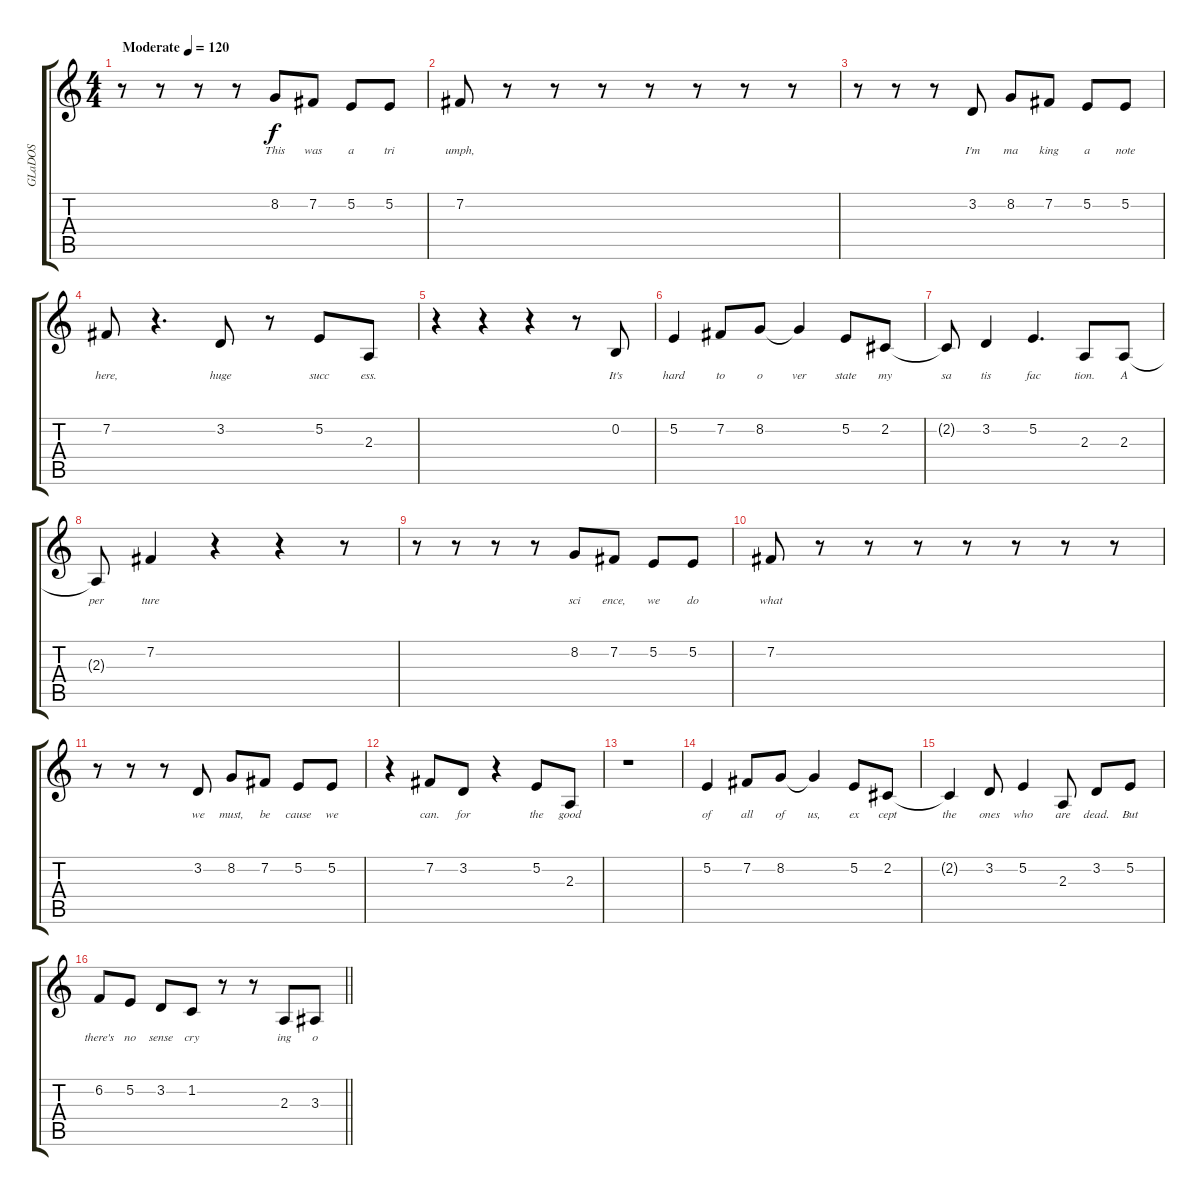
\track ("GLaDOS" "GLaDOS") {instrument electricpiano1}
\staff {score tabs}
\tuning (E4 B3 G3 D3 A2 E2) {hide}
\ts (4 4)
\tempo (120 "Moderate")
\clef g2
\ks c
r.8{dy f instrument electricpiano1} r.8 r.8 r.8 8.2.8{lyrics (0 "This") lyrics (1 "") lyrics (2 "") lyrics (3 "") lyrics (4 "")} 7.2.8{lyrics (0 "was") lyrics (1 "") lyrics (2 "") lyrics (3 "") lyrics (4 "")} 5.2.8{lyrics (0 "a") lyrics (1 "") lyrics (2 "") lyrics (3 "") lyrics (4 "")} 5.2.8{lyrics (0 "tri") lyrics (1 "") lyrics (2 "") lyrics (3 "") lyrics (4 "")} |
7.2.8{lyrics (0 "umph,") lyrics (1 "") lyrics (2 "") lyrics (3 "") lyrics (4 "")} r.8 r.8 r.8 r.8 r.8 r.8 r.8 |
r.8 r.8 r.8 3.2.8{lyrics (0 "I'm") lyrics (1 "") lyrics (2 "") lyrics (3 "") lyrics (4 "")} 8.2.8{lyrics (0 "ma") lyrics (1 "") lyrics (2 "") lyrics (3 "") lyrics (4 "")} 7.2.8{lyrics (0 "king") lyrics (1 "") lyrics (2 "") lyrics (3 "") lyrics (4 "")} 5.2.8{lyrics (0 "a") lyrics (1 "") lyrics (2 "") lyrics (3 "") lyrics (4 "")} 5.2.8{lyrics (0 "note") lyrics (1 "") lyrics (2 "") lyrics (3 "") lyrics (4 "")} |
7.2.8{lyrics (0 "here,") lyrics (1 "") lyrics (2 "") lyrics (3 "") lyrics (4 "")} r.4{d} 3.2.8{lyrics (0 "huge") lyrics (1 "") lyrics (2 "") lyrics (3 "") lyrics (4 "")} r.8 5.2.8{lyrics (0 "succ") lyrics (1 "") lyrics (2 "") lyrics (3 "") lyrics (4 "")} 2.3.8{lyrics (0 "ess.") lyrics (1 "") lyrics (2 "") lyrics (3 "") lyrics (4 "")} |
r.4 r.4 r.4 r.8 0.2.8{lyrics (0 "It's") lyrics (1 "") lyrics (2 "") lyrics (3 "") lyrics (4 "")} |
5.2.4{lyrics (0 "hard") lyrics (1 "") lyrics (2 "") lyrics (3 "") lyrics (4 "")} 7.2.8{lyrics (0 "to") lyrics (1 "") lyrics (2 "") lyrics (3 "") lyrics (4 "")} 8.2.8{lyrics (0 "o") lyrics (1 "") lyrics (2 "") lyrics (3 "") lyrics (4 "")} 8.2{t}.4{lyrics (0 "ver") lyrics (1 "") lyrics (2 "") lyrics (3 "") lyrics (4 "")} 5.2.8{lyrics (0 "state") lyrics (1 "") lyrics (2 "") lyrics (3 "") lyrics (4 "")} 2.2.8{lyrics (0 "my") lyrics (1 "") lyrics (2 "") lyrics (3 "") lyrics (4 "")} |
2.2{t}.8{lyrics (0 "sa") lyrics (1 "") lyrics (2 "") lyrics (3 "") lyrics (4 "")} 3.2.4{lyrics (0 "tis") lyrics (1 "") lyrics (2 "") lyrics (3 "") lyrics (4 "")} 5.2.4{d lyrics (0 "fac") lyrics (1 "") lyrics (2 "") lyrics (3 "") lyrics (4 "")} 2.3.8{lyrics (0 "tion.") lyrics (1 "") lyrics (2 "") lyrics (3 "") lyrics (4 "")} 2.3.8{lyrics (0 "A") lyrics (1 "") lyrics (2 "") lyrics (3 "") lyrics (4 "")} |
2.3{t}.8{lyrics (0 "per") lyrics (1 "") lyrics (2 "") lyrics (3 "") lyrics (4 "")} 7.2.4{lyrics (0 "ture") lyrics (1 "") lyrics (2 "") lyrics (3 "") lyrics (4 "")} r.4 r.4 r.8 |
r.8 r.8 r.8 r.8 8.2.8{lyrics (0 "sci") lyrics (1 "") lyrics (2 "") lyrics (3 "") lyrics (4 "")} 7.2.8{lyrics (0 "ence,") lyrics (1 "") lyrics (2 "") lyrics (3 "") lyrics (4 "")} 5.2.8{lyrics (0 "we") lyrics (1 "") lyrics (2 "") lyrics (3 "") lyrics (4 "")} 5.2.8{lyrics (0 "do") lyrics (1 "") lyrics (2 "") lyrics (3 "") lyrics (4 "")} |
7.2.8{lyrics (0 "what") lyrics (1 "") lyrics (2 "") lyrics (3 "") lyrics (4 "")} r.8 r.8 r.8 r.8 r.8 r.8 r.8 |
r.8 r.8 r.8 3.2.8{lyrics (0 "we") lyrics (1 "") lyrics (2 "") lyrics (3 "") lyrics (4 "")} 8.2.8{lyrics (0 "must,") lyrics (1 "") lyrics (2 "") lyrics (3 "") lyrics (4 "")} 7.2.8{lyrics (0 "be") lyrics (1 "") lyrics (2 "") lyrics (3 "") lyrics (4 "")} 5.2.8{lyrics (0 "cause") lyrics (1 "") lyrics (2 "") lyrics (3 "") lyrics (4 "")} 5.2.8{lyrics (0 "we") lyrics (1 "") lyrics (2 "") lyrics (3 "") lyrics (4 "")} |
r.4 7.2.8{lyrics (0 "can.") lyrics (1 "") lyrics (2 "") lyrics (3 "") lyrics (4 "")} 3.2.8{lyrics (0 "for") lyrics (1 "") lyrics (2 "") lyrics (3 "") lyrics (4 "")} r.4 5.2.8{lyrics (0 "the") lyrics (1 "") lyrics (2 "") lyrics (3 "") lyrics (4 "")} 2.3.8{lyrics (0 "good") lyrics (1 "") lyrics (2 "") lyrics (3 "") lyrics (4 "")} |
r.1 |
5.2.4{lyrics (0 "of") lyrics (1 "") lyrics (2 "") lyrics (3 "") lyrics (4 "")} 7.2.8{lyrics (0 "all") lyrics (1 "") lyrics (2 "") lyrics (3 "") lyrics (4 "")} 8.2.8{lyrics (0 "of") lyrics (1 "") lyrics (2 "") lyrics (3 "") lyrics (4 "")} 8.2{t}.4{lyrics (0 "us,") lyrics (1 "") lyrics (2 "") lyrics (3 "") lyrics (4 "")} 5.2.8{lyrics (0 "ex") lyrics (1 "") lyrics (2 "") lyrics (3 "") lyrics (4 "")} 2.2.8{lyrics (0 "cept") lyrics (1 "") lyrics (2 "") lyrics (3 "") lyrics (4 "")} |
2.2{t}.4{lyrics (0 "the") lyrics (1 "") lyrics (2 "") lyrics (3 "") lyrics (4 "")} 3.2.8{lyrics (0 "ones") lyrics (1 "") lyrics (2 "") lyrics (3 "") lyrics (4 "")} 5.2.4{lyrics (0 "who") lyrics (1 "") lyrics (2 "") lyrics (3 "") lyrics (4 "")} 2.3.8{lyrics (0 "are") lyrics (1 "") lyrics (2 "") lyrics (3 "") lyrics (4 "")} 3.2.8{lyrics (0 "dead.") lyrics (1 "") lyrics (2 "") lyrics (3 "") lyrics (4 "")} 5.2.8{lyrics (0 "But") lyrics (1 "") lyrics (2 "") lyrics (3 "") lyrics (4 "")} |
\barLineRight lightlight
6.2.8{lyrics (0 "there's") lyrics (1 "") lyrics (2 "") lyrics (3 "") lyrics (4 "")} 5.2.8{lyrics (0 "no") lyrics (1 "") lyrics (2 "") lyrics (3 "") lyrics (4 "")} 3.2.8{lyrics (0 "sense") lyrics (1 "") lyrics (2 "") lyrics (3 "") lyrics (4 "")} 1.2.8{lyrics (0 "cry") lyrics (1 "") lyrics (2 "") lyrics (3 "") lyrics (4 "")} r.8 r.8 2.3.8{lyrics (0 "ing") lyrics (1 "") lyrics (2 "") lyrics (3 "") lyrics (4 "")} 3.3.8{lyrics (0 "o") lyrics (1 "") lyrics (2 "") lyrics (3 "") lyrics (4 "")}
